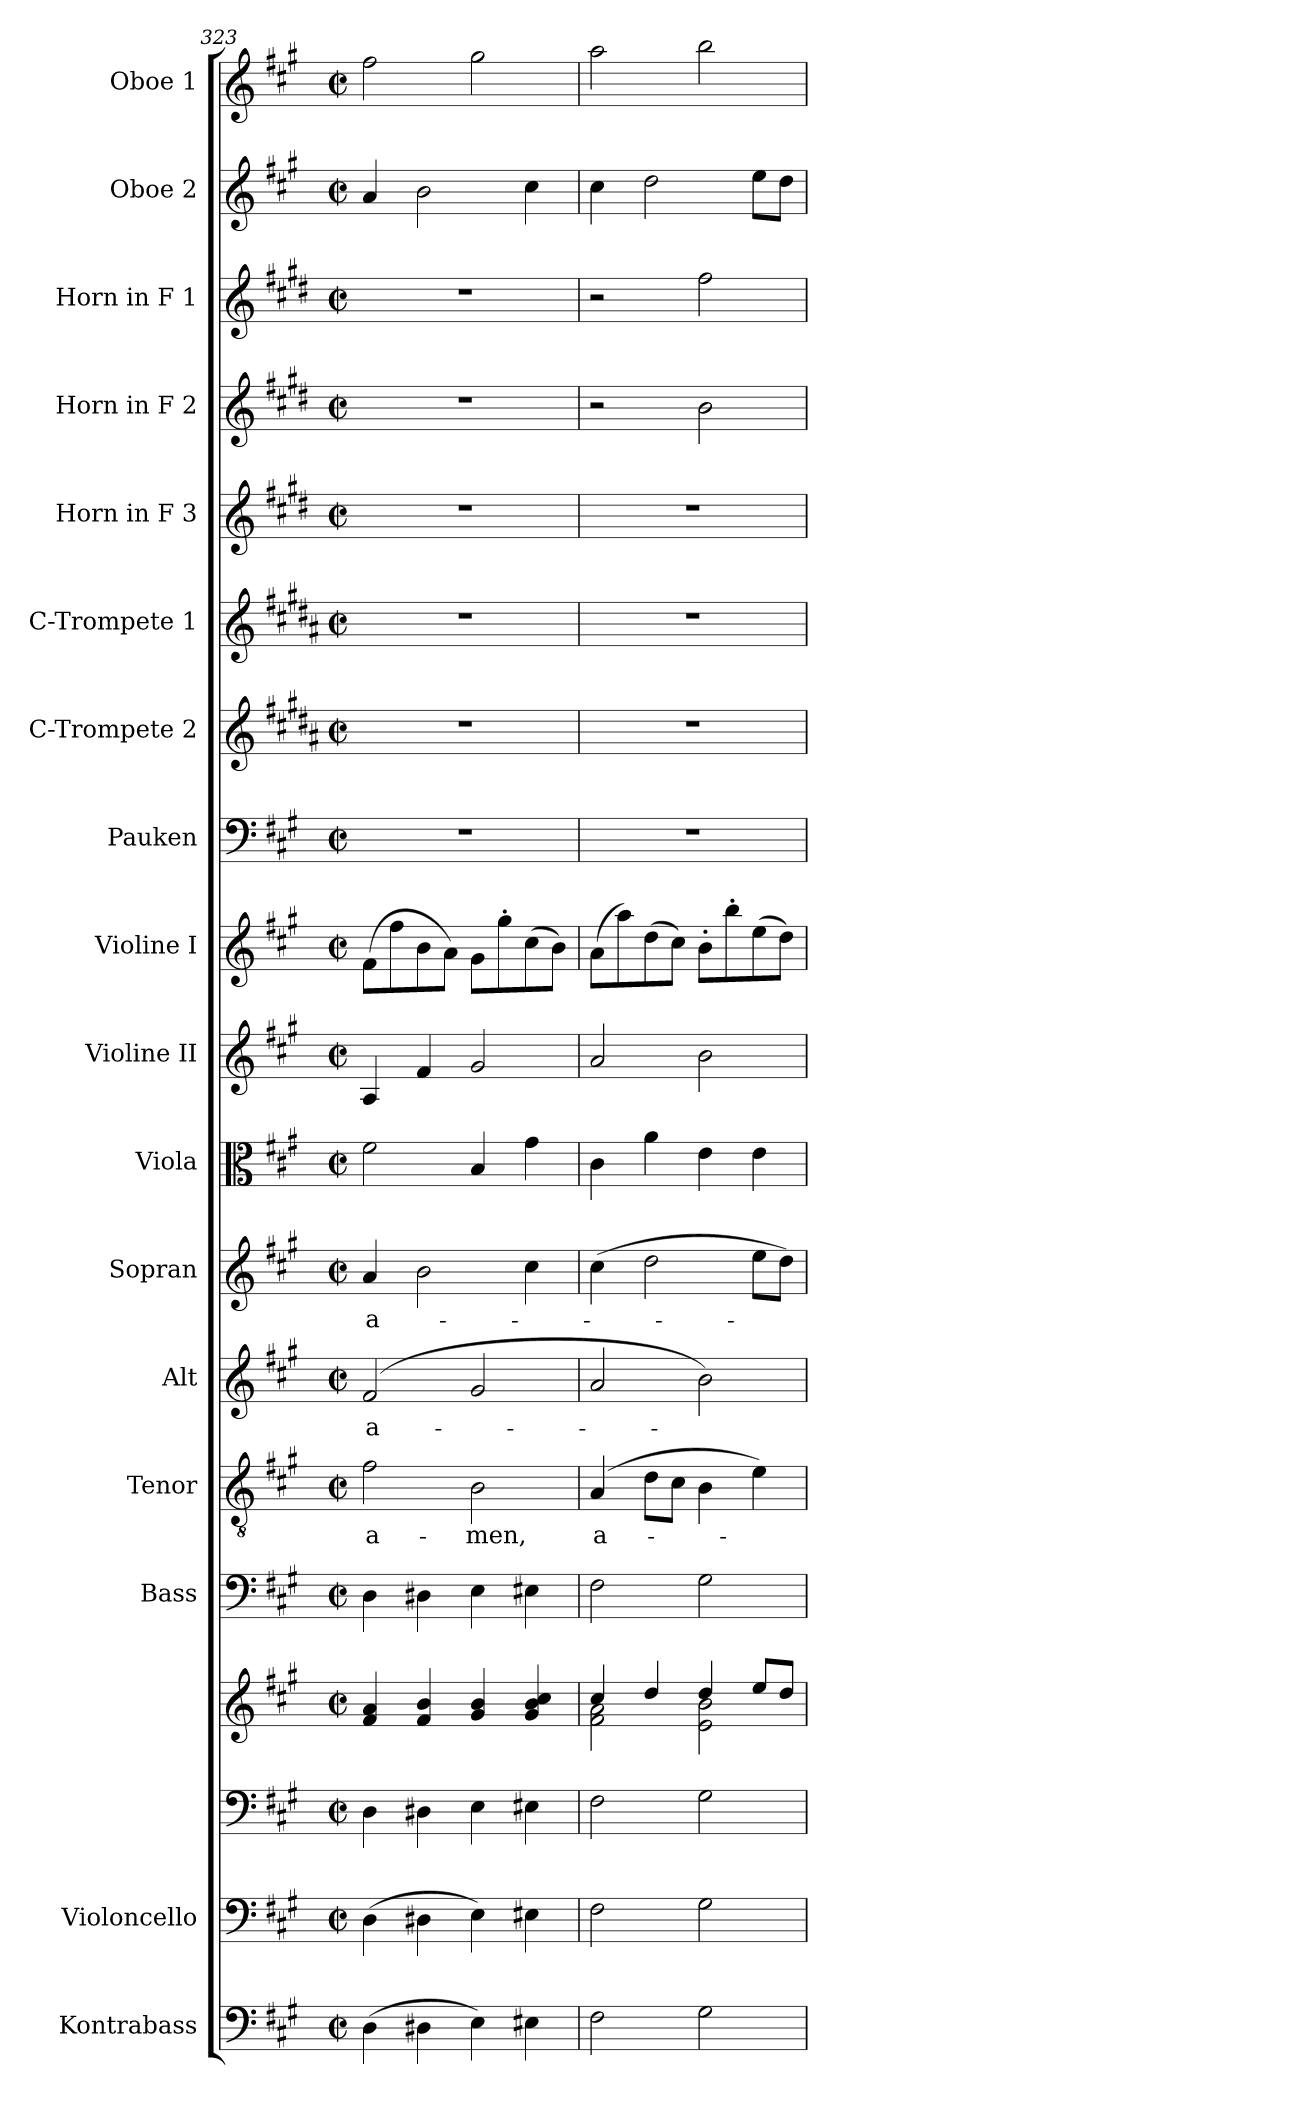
**kern	**kern	**kern	**kern	**kern	**kern	**text	**kern	**text	**kern	**text	**kern	**kern	**kern	**kern	**kern	**kern	**kern	**kern	**kern	**kern	**kern
*part18	*part17	*part16	*part16	*part15	*part14	*part14	*part13	*part13	*part12	*part12	*part11	*part10	*part9	*part8	*part7	*part6	*part5	*part4	*part3	*part2	*part1
*staff19	*staff18	*staff17	*staff16	*staff15	*staff14	*staff14	*staff13	*staff13	*staff12	*staff12	*staff11	*staff10	*staff9	*staff8	*staff7	*staff6	*staff5	*staff4	*staff3	*staff2	*staff1
*I"Kontrabass	*I"Violoncello	*	*	*I"Bass	*I"Tenor	*	*I"Alt	*	*I"Sopran	*	*I"Viola	*I"Violine II	*I"Violine I	*I"Pauken	*I"C-Trompete 2	*I"C-Trompete 1	*I"Horn in F 3	*I"Horn in F 2	*I"Horn in F 1	*I"Oboe 2	*I"Oboe 1
*I'Kb.	*I'Vc.	*	*	*I'B.	*I'T.	*	*I'A.	*	*I'S.	*	*I'Vla.	*I'Vl. II	*I'Vl. I	*I'Pk.	*I'C Trp. 2	*I'C Trp. 1	*	*	*	*I'Ob. 2	*I'Ob. 1
*clefF4	*clefF4	*clefF4	*clefG2	*clefF4	*clefGv2	*	*clefG2	*	*clefG2	*	*clefC3	*clefG2	*clefG2	*clefF4	*clefG2	*clefG2	*clefG2	*clefG2	*clefG2	*clefG2	*clefG2
*ITrd7c12	*	*	*	*	*	*	*	*	*	*	*	*	*	*	*ITrd1c2	*ITrd1c2	*ITrd4c7	*ITrd4c7	*ITrd4c7	*	*
*k[f#c#g#]	*k[f#c#g#]	*k[f#c#g#]	*k[f#c#g#]	*k[f#c#g#]	*k[f#c#g#]	*	*k[f#c#g#]	*	*k[f#c#g#]	*	*k[f#c#g#]	*k[f#c#g#]	*k[f#c#g#]	*k[f#c#g#]	*k[f#c#g#]	*k[f#c#g#]	*k[f#c#g#]	*k[f#c#g#]	*k[f#c#g#]	*k[f#c#g#]	*k[f#c#g#]
*A:	*A:	*A:	*A:	*A:	*A:	*	*A:	*	*A:	*	*A:	*A:	*A:	*A:	*A:	*A:	*A:	*A:	*A:	*A:	*A:
*M2/2	*M2/2	*M2/2	*M2/2	*M2/2	*M2/2	*	*M2/2	*	*M2/2	*	*M2/2	*M2/2	*M2/2	*M2/2	*M2/2	*M2/2	*M2/2	*M2/2	*M2/2	*M2/2	*M2/2
*met(c|)	*met(c|)	*met(c|)	*met(c|)	*met(c|)	*met(c|)	*	*met(c|)	*	*met(c|)	*	*met(c|)	*met(c|)	*met(c|)	*met(c|)	*met(c|)	*met(c|)	*met(c|)	*met(c|)	*met(c|)	*met(c|)	*met(c|)
=323	=323	=323	=323	=323	=323	=323	=323	=323	=323	=323	=323	=323	=323	=323	=323	=323	=323	=323	=323	=323	=323
!	!	!	!	!	!	!LO:LY:b	!	!LO:LY:b	!	!LO:LY:b	!	!	!	!	!	!	!	!	!	!	!
(>4DD\	(>4D\	4D\	4f#/ 4a/	4D\	2f#\	a-	(2f#/	a-	4a/	a-	2f#\	4A/	(>8f#\L	1r	1r	1r	1r	1r	1r	4a/	2ff#\
.	.	.	.	.	.	.	.	.	.	.	.	.	8ff#\	.	.	.	.	.	.	.	.
4DD#X\	4D#X\	4D#X\	4f#/ 4b/	4D#X\	.	.	.	.	2b\	.	.	4f#/	8b\	.	.	.	.	.	.	2b\	.
.	.	.	.	.	.	.	.	.	.	.	.	.	8a\J)	.	.	.	.	.	.	.	.
!	!	!	!	!	!	!LO:LY:b	!	!	!	!	!	!	!	!	!	!	!	!	!	!	!
4EE\)	4E\)	4E\	4g#/ 4b/	4E\	2B\	-men,	2g#/	.	.	.	4B/	2g#/	8g#\L	.	.	.	.	.	.	.	2gg#\
.	.	.	.	.	.	.	.	.	.	.	.	.	8gg#'>\	.	.	.	.	.	.	.	.
4EE#X\	4E#X\	4E#X\	4g#/ 4b/ 4cc#/	4E#X\	.	.	.	.	4cc#\	.	4g#\	.	(>8cc#\	.	.	.	.	.	.	4cc#\	.
.	.	.	.	.	.	.	.	.	.	.	.	.	8b\J)	.	.	.	.	.	.	.	.
=324	=324	=324	=324	=324	=324	=324	=324	=324	=324	=324	=324	=324	=324	=324	=324	=324	=324	=324	=324	=324	=324
*	*	*	*^	*	*	*	*	*	*	*	*	*	*	*	*	*	*	*	*	*	*
!	!	!	!	!	!	!	!LO:LY:b	!	!	!	!	!	!	!	!	!	!	!	!	!	!	!
2FF#\	2F#\	2F#\	4cc#/	2f#\ 2a\	2F#\	(4A/	a-	2a/	.	(>4cc#\	.	4c#\	2a/	(>8a\L	1r	1r	1r	1r	2r	2r	4cc#\	2aa\
.	.	.	.	.	.	.	.	.	.	.	.	.	.	8aa\)	.	.	.	.	.	.	.	.
.	.	.	4dd/	.	.	8d\L	.	.	.	2dd\	.	4a\	.	(>8dd\	.	.	.	.	.	.	2dd\	.
.	.	.	.	.	.	8c#\J	.	.	.	.	.	.	.	8cc#\J)	.	.	.	.	.	.	.	.
2GG#\	2G#\	2G#\	4dd/	2e\ 2b\	2G#\	4B\	.	2b\)	.	.	.	4e\	2b\	8b'>\L	.	.	.	.	2e\	2b\	.	2bb\
.	.	.	.	.	.	.	.	.	.	.	.	.	.	8bb'>\	.	.	.	.	.	.	.	.
.	.	.	8ee/L	.	.	4e\)	.	.	.	8ee\L	.	4e\	.	(>8ee\	.	.	.	.	.	.	8ee\L	.
.	.	.	8dd/J	.	.	.	.	.	.	8dd\J)	.	.	.	8dd\J)	.	.	.	.	.	.	8dd\J	.
*	*	*	*v	*v	*	*	*	*	*	*	*	*	*	*	*	*	*	*	*	*	*	*
=	=	=	=	=	=	=	=	=	=	=	=	=	=	=	=	=	=	=	=	=	=
*-	*-	*-	*-	*-	*-	*-	*-	*-	*-	*-	*-	*-	*-	*-	*-	*-	*-	*-	*-	*-	*-
